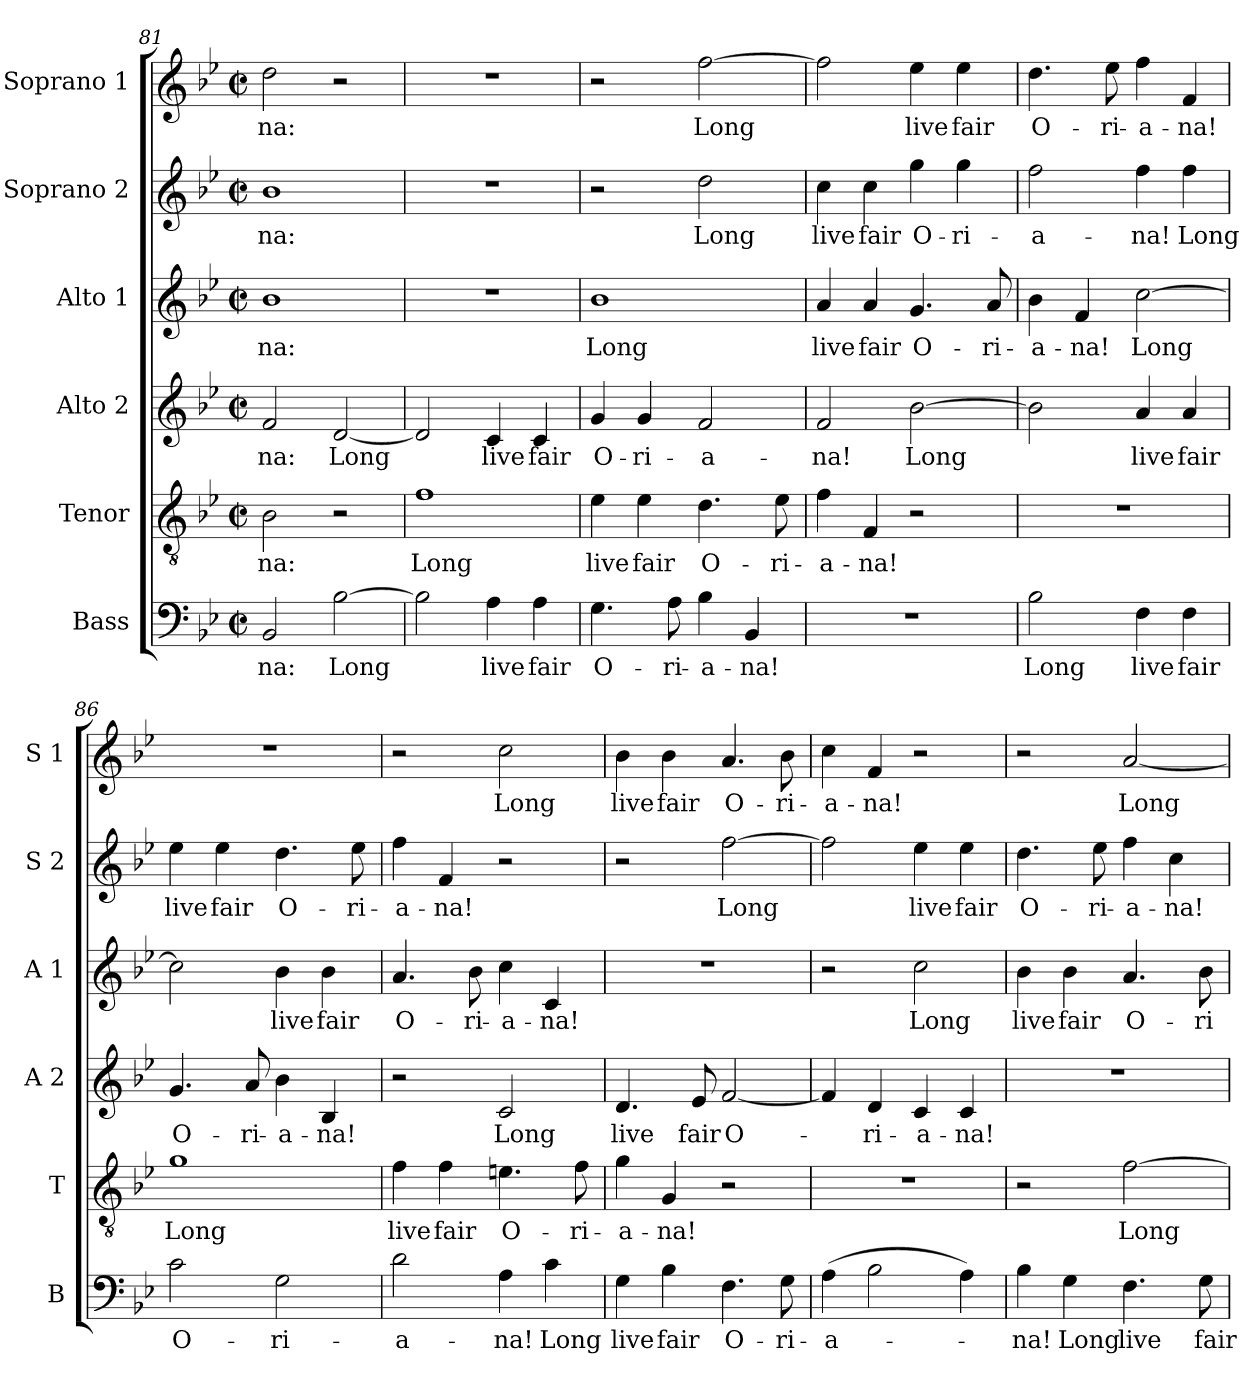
**kern	**text	**kern	**text	**kern	**text	**kern	**text	**kern	**text	**kern	**text
*part6	*part6	*part5	*part5	*part4	*part4	*part3	*part3	*part2	*part2	*part1	*part1
*staff6	*staff6	*staff5	*staff5	*staff4	*staff4	*staff3	*staff3	*staff2	*staff2	*staff1	*staff1
*I"Bass	*	*I"Tenor	*	*I"Alto 2	*	*I"Alto 1	*	*I"Soprano 2	*	*I"Soprano 1	*
*I'B	*	*I'T	*	*I'A 2	*	*I'A 1	*	*I'S 2	*	*I'S 1	*
*clefF4	*	*clefGv2	*	*clefG2	*	*clefG2	*	*clefG2	*	*clefG2	*
*k[b-e-]	*	*k[b-e-]	*	*k[b-e-]	*	*k[b-e-]	*	*k[b-e-]	*	*k[b-e-]	*
*B-:	*	*B-:	*	*B-:	*	*B-:	*	*B-:	*	*B-:	*
*M2/2	*	*M2/2	*	*M2/2	*	*M2/2	*	*M2/2	*	*M2/2	*
*met(c|)	*	*met(c|)	*	*met(c|)	*	*met(c|)	*	*met(c|)	*	*met(c|)	*
=81	=81	=81	=81	=81	=81	=81	=81	=81	=81	=81	=81
2BB-/	-na:	2B-\	-na:	2f/	-na:	1b-	-na:	1b-	-na:	2dd\	-na:
[2B-\	Long	2r	.	[2d/	Long	.	.	.	.	2r	.
=82	=82	=82	=82	=82	=82	=82	=82	=82	=82	=82	=82
2B-\]	.	1f	Long	2d/]	.	1r	.	1r	.	1r	.
4A\	live	.	.	4c/	live	.	.	.	.	.	.
4A\	fair	.	.	4c/	fair	.	.	.	.	.	.
!!LO:PB:g=z
=83	=83	=83	=83	=83	=83	=83	=83	=83	=83	=83	=83
4.G\	O-	4e-\	live	4g/	O-	1b-	Long	2r	.	2r	.
.	.	4e-\	fair	4g/	-ri-	.	.	.	.	.	.
8A\	-ri-	.	.	.	.	.	.	.	.	.	.
4B-\	-a-	4.d\	O-	2f/	-a-	.	.	2dd\	Long	[2ff\	Long
4BB-/	-na!	.	.	.	.	.	.	.	.	.	.
.	.	8e-\	-ri-	.	.	.	.	.	.	.	.
=84	=84	=84	=84	=84	=84	=84	=84	=84	=84	=84	=84
1r	.	4f\	-a-	2f/	-na!	4a/	live	4cc\	live	2ff\]	.
.	.	4F/	-na!	.	.	4a/	fair	4cc\	fair	.	.
.	.	2r	.	[2b-\	Long	4.g/	O-	4gg\	O-	4ee-\	live
.	.	.	.	.	.	.	.	4gg\	-ri-	4ee-\	fair
.	.	.	.	.	.	8a/	-ri-	.	.	.	.
=85	=85	=85	=85	=85	=85	=85	=85	=85	=85	=85	=85
2B-\	Long	1r	.	2b-\]	.	4b-\	-a-	2ff\	-a-	4.dd\	O-
.	.	.	.	.	.	4f/	-na!	.	.	.	.
.	.	.	.	.	.	.	.	.	.	8ee-\	-ri-
4F\	live	.	.	4a/	live	[2cc\	Long	4ff\	-na!	4ff\	-a-
4F\	fair	.	.	4a/	fair	.	.	4ff\	Long	4f/	-na!
=86	=86	=86	=86	=86	=86	=86	=86	=86	=86	=86	=86
2c\	O-	1g	Long	4.g/	O-	2cc\]	.	4ee-\	live	1r	.
.	.	.	.	.	.	.	.	4ee-\	fair	.	.
.	.	.	.	8a/	-ri-	.	.	.	.	.	.
2G\	-ri-	.	.	4b-\	-a-	4b-\	live	4.dd\	O-	.	.
.	.	.	.	4B-/	-na!	4b-\	fair	.	.	.	.
.	.	.	.	.	.	.	.	8ee-\	-ri-	.	.
=87	=87	=87	=87	=87	=87	=87	=87	=87	=87	=87	=87
2d\	-a-	4f\	live	2r	.	4.a/	O-	4ff\	-a-	2r	.
.	.	4f\	fair	.	.	.	.	4f/	-na!	.	.
.	.	.	.	.	.	8b-\	-ri-	.	.	.	.
4A\	-na!	4.en\	O-	2c/	Long	4cc\	-a-	2r	.	2cc\	Long
4c\	Long	.	.	.	.	4c/	-na!	.	.	.	.
.	.	8f\	-ri-	.	.	.	.	.	.	.	.
!!LO:LB:g=z
=88	=88	=88	=88	=88	=88	=88	=88	=88	=88	=88	=88
4G\	live	4g\	-a-	4.d/	live	1r	.	2r	.	4b-\	live
4B-\	fair	4G/	-na!	.	.	.	.	.	.	4b-\	fair
.	.	.	.	8e-/	fair	.	.	.	.	.	.
4.F\	O-	2r	.	[2f/	O-	.	.	[2ff\	Long	4.a/	O-
8G\	-ri-	.	.	.	.	.	.	.	.	8b-\	-ri-
=89	=89	=89	=89	=89	=89	=89	=89	=89	=89	=89	=89
(4A\	-a-	1r	.	4f/]	.	2r	.	2ff\]	.	4cc\	-a-
2B-\	.	.	.	4d/	-ri-	.	.	.	.	4f/	-na!
.	.	.	.	4c/	-a-	2cc\	Long	4ee-\	live	2r	.
4A\)	.	.	.	4c/	-na!	.	.	4ee-\	fair	.	.
=90	=90	=90	=90	=90	=90	=90	=90	=90	=90	=90	=90
4B-\	-na!	2r	.	1r	.	4b-\	live	4.dd\	O-	2r	.
4G\	Long	.	.	.	.	4b-\	fair	.	.	.	.
.	.	.	.	.	.	.	.	8ee-\	-ri-	.	.
4.F\	live	[2f\	Long	.	.	4.a/	O-	4ff\	-a-	[2a/	Long
.	.	.	.	.	.	.	.	4cc\	-na!	.	.
8G\	fair	.	.	.	.	8b-\	-ri-	.	.	.	.
=	=	=	=	=	=	=	=	=	=	=	=
*-	*-	*-	*-	*-	*-	*-	*-	*-	*-	*-	*-
